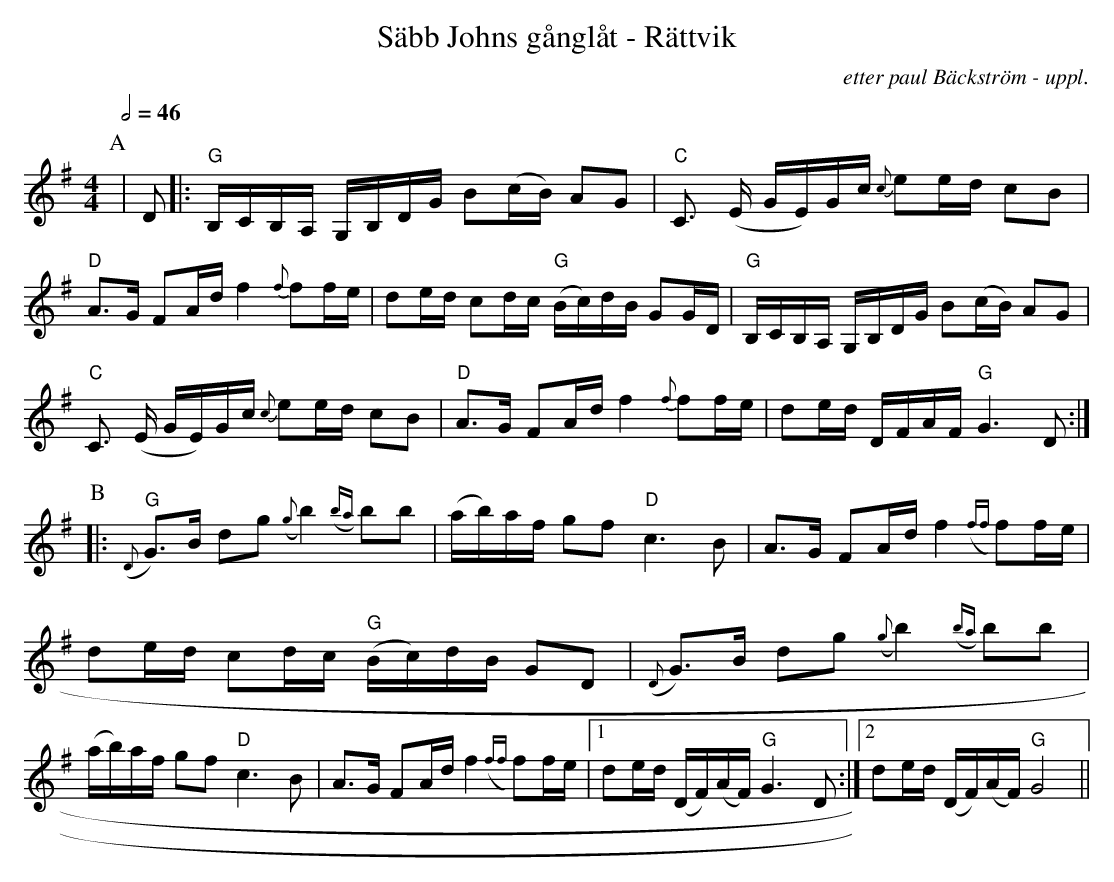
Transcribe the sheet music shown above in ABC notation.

X:1
T:Säbb Johns gånglåt - Rättvik
C:etter paul Bäckström - uppl.
M:4/4
L:1/16
Q:1/2=46
K:G
P:A
| D2 \
|: "G"B,CB,A, G,B,DG B2(cB) A2G2| "C"C3 (E GE)Gc {c}e2ed c2B2 \
| "D"A3G F2Ad f4 {f}f2fe | d2ed c2dc "G"(Bc)dB G2GD\
| "G"B,CB,A, G,B,DG B2(cB) A2G2| "C"C3 (E GE)Gc {c}e2ed c2B2 \
| "D"A3G F2Ad f4 {f}f2fe | d2ed DFAF "G"G6 D2:|
P:B
|: "G" ({D}G3)B d2g2 ({g}b4) ({ba}b2b2|(ab)af g2f2 "D"c6 B2| A3G F2Ad f4 ({ff}f2)fe\
| d2ed c2dc "G"(Bc)dB G2D2|({D}G3)B d2g2 ({g}b4) ({ba}b2b2|(ab)af g2f2 "D"c6 B2\
| A3G F2Ad f4 ({ff}f2)fe |1 d2ed (DF)(AF) "G" G6 D2:|2 d2ed (DF)(AF) "G" G8||
